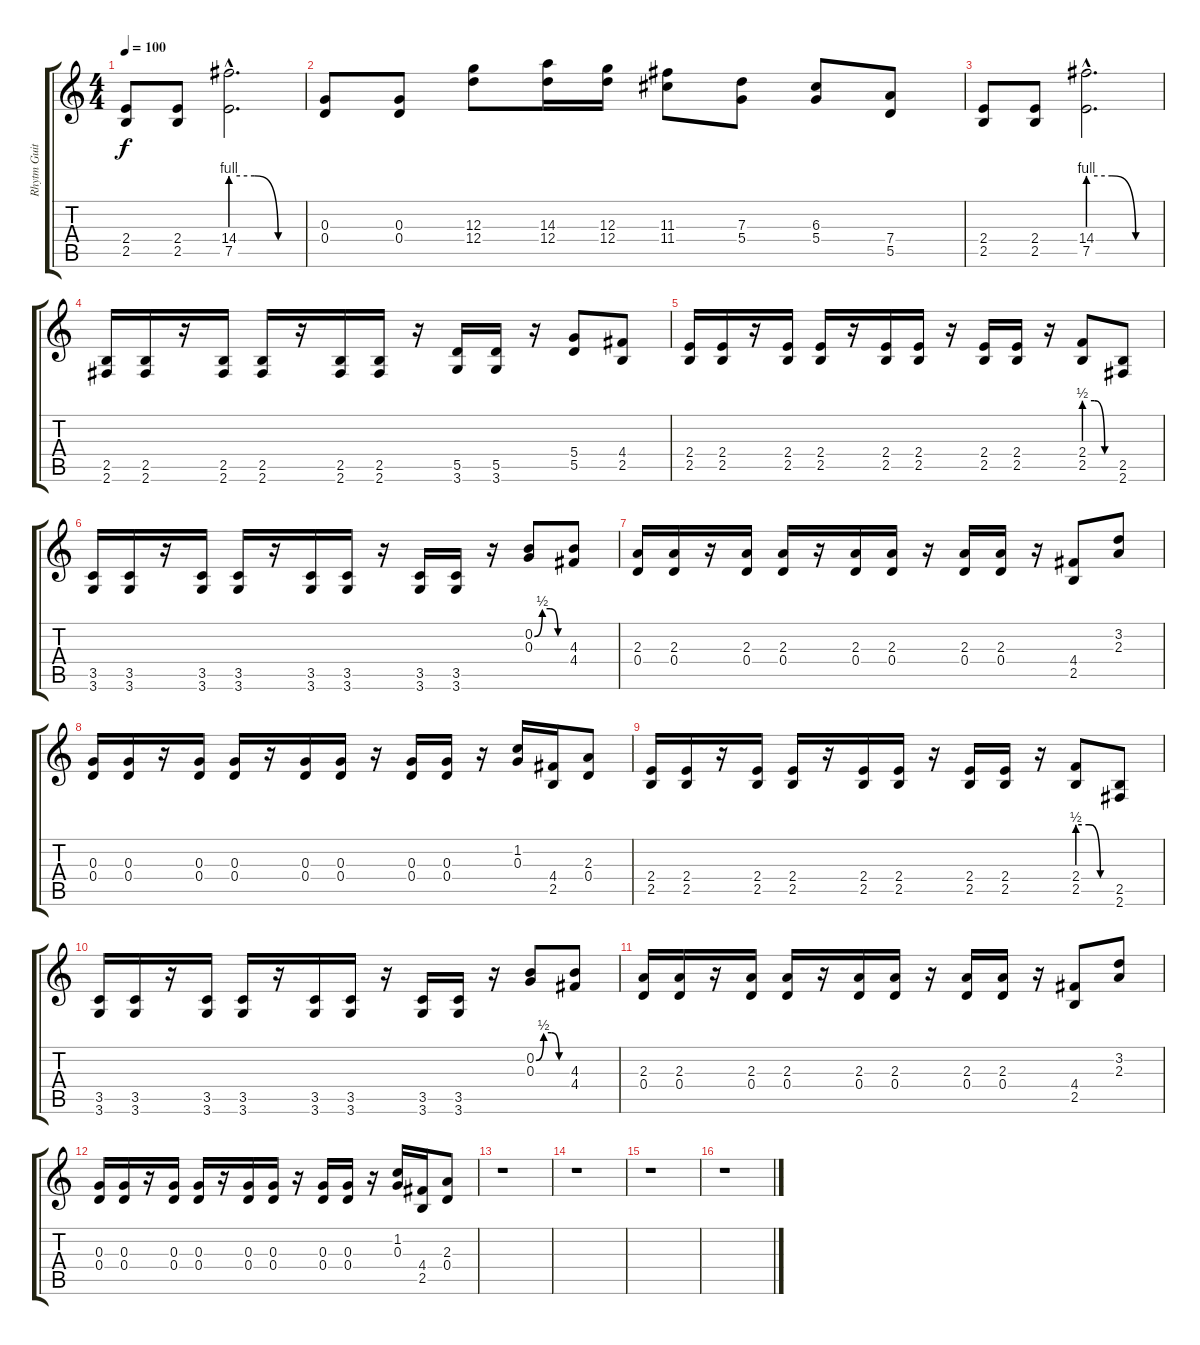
\track ("Rhytm Guitar" "Rhytm Guit") {instrument overdrivenguitar}
\staff {score tabs}
\tuning (E4 B3 G3 D3 A2 E2) {hide}
\ts (4 4)
\tempo 100
\clef g2
\ks c
(2.4 2.5).8{dy f} (2.4 2.5).8 (14.4{be (custom 0 4 20 4 40 0 60 0) hac} 7.5{hac}).2{d} |
(0.3 0.4).8 (0.3 0.4).8 (12.3 12.4).8 (14.3 12.4).16 (12.3 12.4).16 (11.3 11.4).8 (7.3 5.4).8 (6.3 5.4).8 (7.4 5.5).8 |
(2.4 2.5).8 (2.4 2.5).8 (14.4{be (custom 0 4 20 4 40 0 60 0) hac} 7.5{hac}).2{d} |
(2.5 2.6).16 (2.5 2.6).16 r.16 (2.5 2.6).16 (2.5 2.6).16 r.16 (2.5 2.6).16 (2.5 2.6).16 r.16 (5.5 3.6).16 (5.5 3.6).16 r.16 (5.4 5.5).8 (4.4 2.5).8 |
(2.4 2.5).16 (2.4 2.5).16 r.16 (2.4 2.5).16 (2.4 2.5).16 r.16 (2.4 2.5).16 (2.4 2.5).16 r.16 (2.4 2.5).16 (2.4 2.5).16 r.16 (2.4{be (custom 0 2 20 2 40 0 60 0)} 2.5).8 (2.5 2.6).8 |
(3.5 3.6).16 (3.5 3.6).16 r.16 (3.5 3.6).16 (3.5 3.6).16 r.16 (3.5 3.6).16 (3.5 3.6).16 r.16 (3.5 3.6).16 (3.5 3.6).16 r.16 (0.2{be (custom 0 0 15 2 30 2 45 0 60 0)} 0.3).8 (4.3 4.4).8 |
(2.3 0.4).16 (2.3 0.4).16 r.16 (2.3 0.4).16 (2.3 0.4).16 r.16 (2.3 0.4).16 (2.3 0.4).16 r.16 (2.3 0.4).16 (2.3 0.4).16 r.16 (4.4 2.5).8 (3.2 2.3).8 |
(0.3 0.4).16 (0.3 0.4).16 r.16 (0.3 0.4).16 (0.3 0.4).16 r.16 (0.3 0.4).16 (0.3 0.4).16 r.16 (0.3 0.4).16 (0.3 0.4).16 r.16 (1.2 0.3).16 (4.4 2.5).16 (2.3 0.4).8 |
(2.4 2.5).16 (2.4 2.5).16 r.16 (2.4 2.5).16 (2.4 2.5).16 r.16 (2.4 2.5).16 (2.4 2.5).16 r.16 (2.4 2.5).16 (2.4 2.5).16 r.16 (2.4{be (custom 0 2 20 2 40 0 60 0)} 2.5).8 (2.5 2.6).8 |
(3.5 3.6).16 (3.5 3.6).16 r.16 (3.5 3.6).16 (3.5 3.6).16 r.16 (3.5 3.6).16 (3.5 3.6).16 r.16 (3.5 3.6).16 (3.5 3.6).16 r.16 (0.2{be (custom 0 0 15 2 30 2 45 0 60 0)} 0.3).8 (4.3 4.4).8 |
(2.3 0.4).16 (2.3 0.4).16 r.16 (2.3 0.4).16 (2.3 0.4).16 r.16 (2.3 0.4).16 (2.3 0.4).16 r.16 (2.3 0.4).16 (2.3 0.4).16 r.16 (4.4 2.5).8 (3.2 2.3).8 |
(0.3 0.4).16 (0.3 0.4).16 r.16 (0.3 0.4).16 (0.3 0.4).16 r.16 (0.3 0.4).16 (0.3 0.4).16 r.16 (0.3 0.4).16 (0.3 0.4).16 r.16 (1.2 0.3).16 (4.4 2.5).16 (2.3 0.4).8 |
r.1 |
r.1 |
r.1 |
r.1
